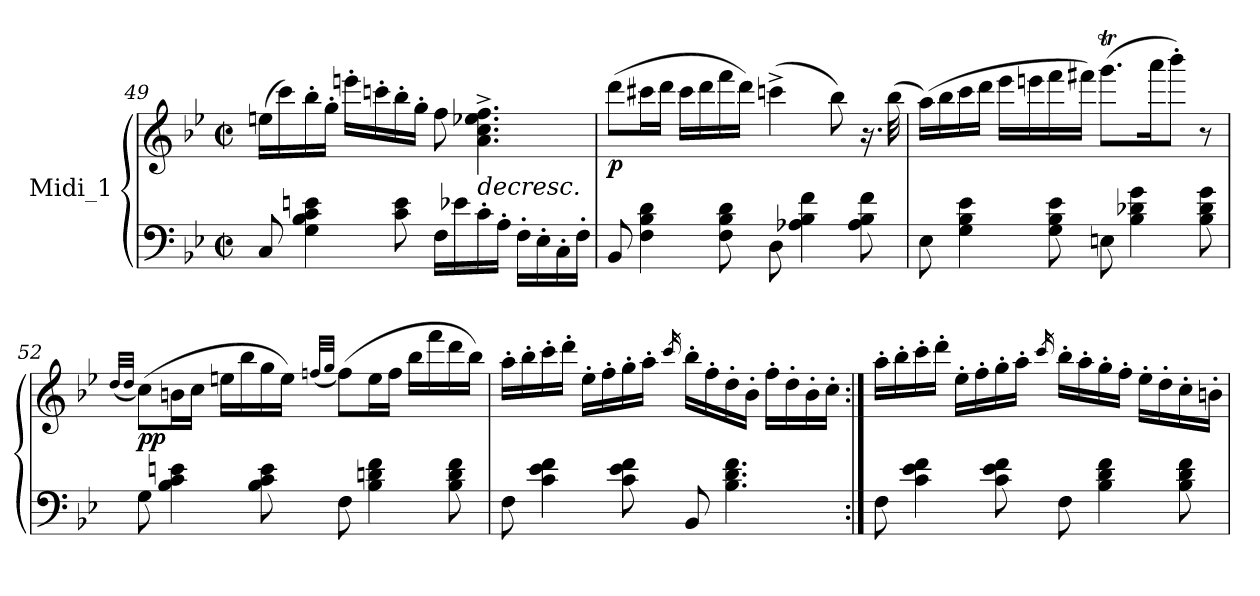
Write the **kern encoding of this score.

**kern	**kern	**dynam
*part1	*part1	*part1
*staff2	*staff1	*staff1/2
*I"Midi_1	*	*
*clefF4	*clefG2	*
*k[b-e-]	*k[b-e-]	*
*B-:	*B-:	*
*M2/2	*M2/2	*
*met(c|)	*met(c|)	*
=49	=49	=49
8C/	(16een\LL	.
.	16ccc\)	.
4G\ 4B-\ 4c\ 4en\	16bb-'\	.
.	16gg'\JJ	.
.	16eeen'\LL	.
.	16cccni'\	.
8c\ 8e\	16bb-'\	.
.	16gg'\JJ	.
16F\LL	8ff\	.
16e-X\	.	.
!	!LO:TX:b:i:t=decresc.	!
16c'\	4.a\^ 4.cc\^ 4.ee-X\^ 4.ff\^	.
16A'\JJ	.	.
16F'\LL	.	.
16E-'\	.	.
16C'\	.	.
16F'\JJ	.	.
!!LO:PB:g=z
=50	=50	=50
!	!	!LO:DY:b
8BB-/	(>8ddd\L	p
4F\ 4B-\ 4d\	16ccc#X\L	.
.	16ddd\JJ	.
.	16ccc#\LL	.
.	16ddd\	.
8F\ 8B-\ 8d\	16fff\	.
.	16ddd\JJ)	.
8D\	(>4cccn^\	.
4A-X\ 4B-\ 4f\	.	.
.	8bb-\)	.
8A-\ 8B-\ 8f\	16.r	.
.	(>32bb-\	.
=51	=51	=51
8E-\	(>16aa\LL)	.
.	16bb-\	.
4G\ 4B-\ 4e-\	16ccc\	.
.	16ddd\JJ	.
.	16eee-\LL	.
.	16eeen\	.
8G\ 8B-\ 8e-\	16fff\	.
.	16fff#X\JJ)	.
8En\	(>8.gggT\L	.
4B-\ 4d-X\ 4g\	.	.
.	16aaa\K	.
.	8bbb-'\J)	.
8B-\ 8d-\ 8g\	8r	.
!!LO:LB:g=z
=52	=52	=52
.	(32qdd/LLL	.
.	32qdd/JJJ	.
!	!	!LO:DY:b
8G\	(>8cc\L)	pp
4B-\ 4c\ 4en\	16bn\L	.
.	16cc\JJ	.
.	16een\LL	.
.	16bb-i\	.
8B-\ 8c\ 8e\	16gg\	.
.	16ee\JJ)	.
.	(32qffni/LLL	.
.	32qgg/JJJ	.
8F\	(>8ff\L)	.
4B-\ 4dni\ 4f\	16ee\L	.
.	16ff\JJ	.
.	16bb-\LL	.
.	16fff\	.
8B-\ 8d\ 8f\	16ddd\	.
.	16bb-\JJ)	.
!!LO:LB:g=z
=53	=53	=53
8F\	16aa'\LL	.
.	16bb-'\	.
4c\ 4e-i\ 4f\	16ccc'\	.
.	16ddd'\JJ	.
.	16ee-i'\LL	.
.	16ff'\	.
8c\ 8e-\ 8f\	16gg'\	.
.	16aa'\JJ	.
.	16qccc/	.
8BB-/	16bb-'\LL	.
.	16ff'\	.
4.B-\ 4.d\ 4.f\	16dd'\	.
.	16b-'\JJ	.
.	16ff'\LL	.
.	16dd'\	.
.	16b-'\	.
.	16cc'\JJ	.
=54:|!	=54:|!	=54:|!
8F\	16aa'\LL	.
.	16bb-'\	.
4c\ 4e-\ 4f\	16ccc'\	.
.	16ddd'\JJ	.
.	16ee-i'\LL	.
.	16ff'\	.
8c\ 8e-\ 8f\	16gg'\	.
.	16aa'\JJ	.
.	16qccc/	.
8F\	16bb-'\LL	.
.	16aa'\	.
4B-\ 4d\ 4f\	16gg'\	.
.	16ff'\JJ	.
.	16ee-'\LL	.
.	16dd'\	.
8B-\ 8d\ 8f\	16cc'\	.
.	16bn'\JJ	.
=	=	=
*-	*-	*-
